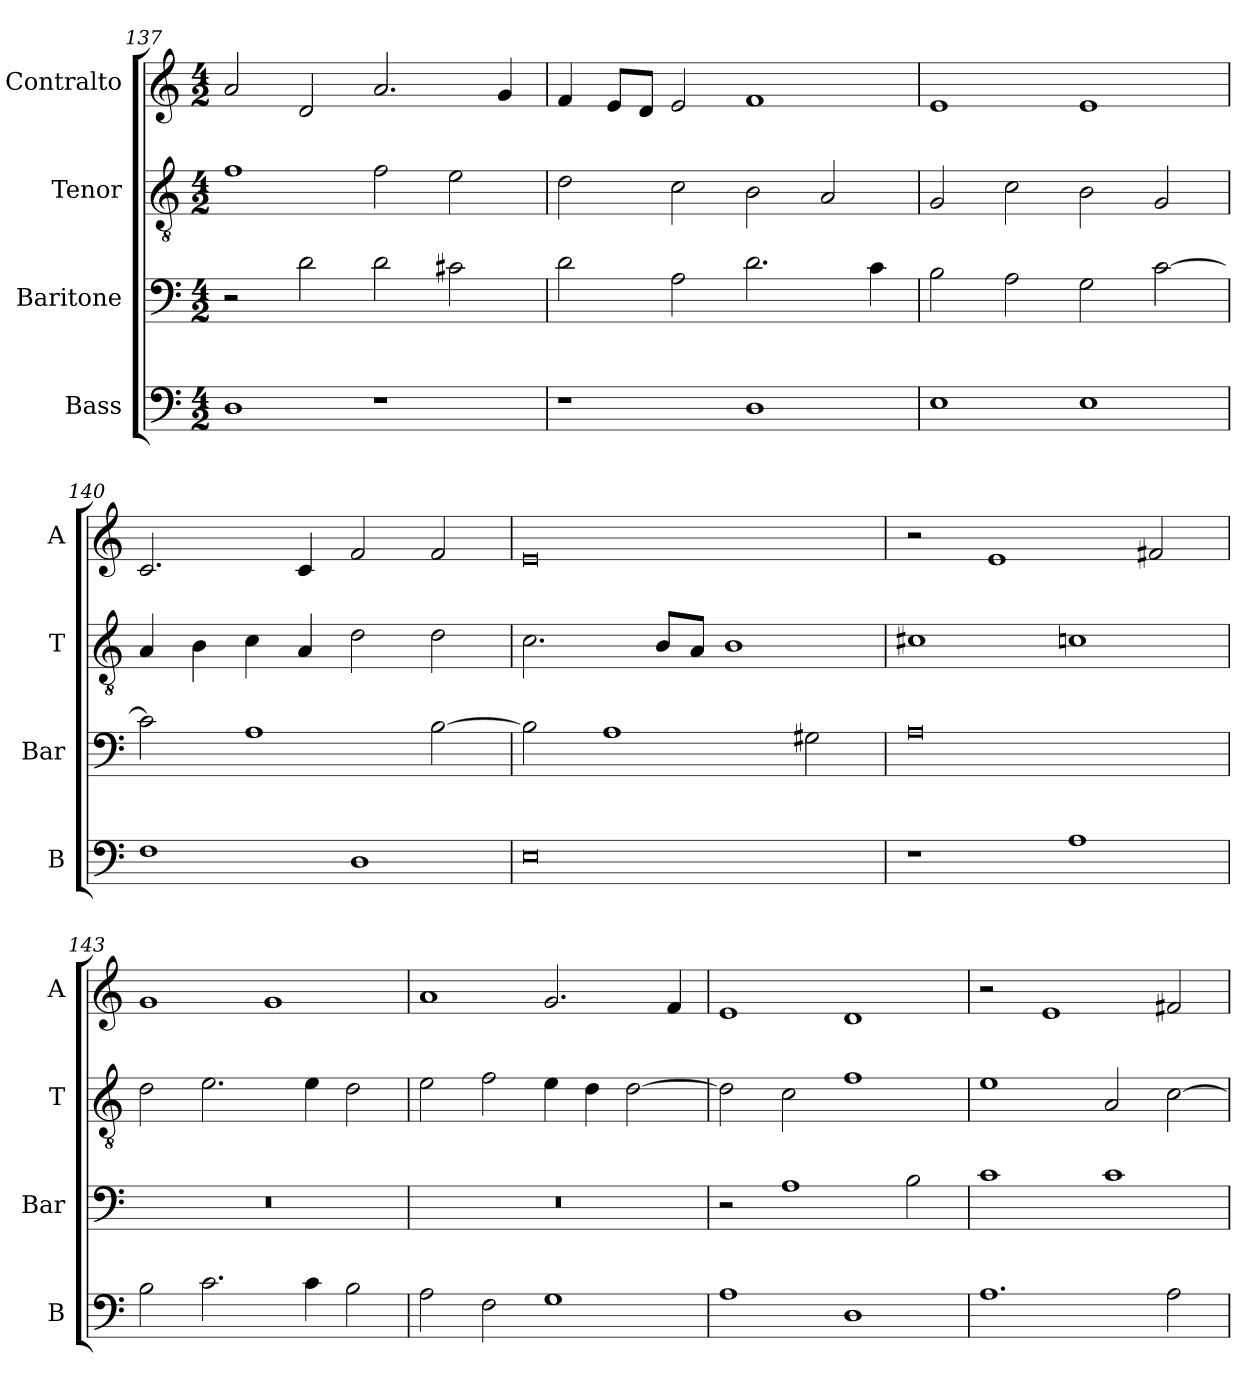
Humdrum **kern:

**kern	**kern	**kern	**kern
*part4	*part3	*part2	*part1
*staff4	*staff3	*staff2	*staff1
*I"Bass	*I"Baritone	*I"Tenor	*I"Contralto
*I'B	*I'Bar	*I'T	*I'A
*clefF4	*clefF4	*clefGv2	*clefG2
*k[]	*k[]	*k[]	*k[]
*A:aeo	*A:aeo	*A:aeo	*A:aeo
*M4/2	*M4/2	*M4/2	*M4/2
=137	=137	=137	=137
1D	2r	1f	2a
.	2d	.	2d
1r	2d	2f	2.a
.	2c#X	2e	.
.	.	.	4g
=138	=138	=138	=138
1r	2d	2d	4f
.	.	.	8e/L
.	.	.	8d/J
.	2A	2c	2e
1D	2.d	2B	1f
.	.	2A	.
.	4c	.	.
=139	=139	=139	=139
1E	2B	2G	1e
.	2A	2c	.
1E	2G	2B	1e
.	[2c	2G	.
=140	=140	=140	=140
1F	2c]	4A	2.c
.	.	4B	.
.	1A	4c	.
.	.	4A	4c
1D	.	2d	2f
.	[2B	2d	2f
=141	=141	=141	=141
0E	2B]	2.c	0e
.	1A	.	.
.	.	8B/L	.
.	.	8A/J	.
.	.	1B	.
.	2G#X	.	.
=142	=142	=142	=142
1r	0A	1c#X	2r
.	.	.	1e
1A	.	1cn	.
.	.	.	2f#X
=143	=143	=143	=143
2B	0r	2d	1g
2.c	.	2.e	.
.	.	.	1g
4c	.	4e	.
2B	.	2d	.
=144	=144	=144	=144
2A	0r	2e	1a
2F	.	2f	.
1G	.	4e	2.g
.	.	4d	.
.	.	[2d	.
.	.	.	4f
=145	=145	=145	=145
1A	2r	2d]	1e
.	1A	2c	.
1D	.	1f	1d
.	2B	.	.
=146	=146	=146	=146
1.A	1c	1e	2r
.	.	.	1e
.	1c	2A	.
2A	.	[2c	2f#X
=	=	=	=
*-	*-	*-	*-
